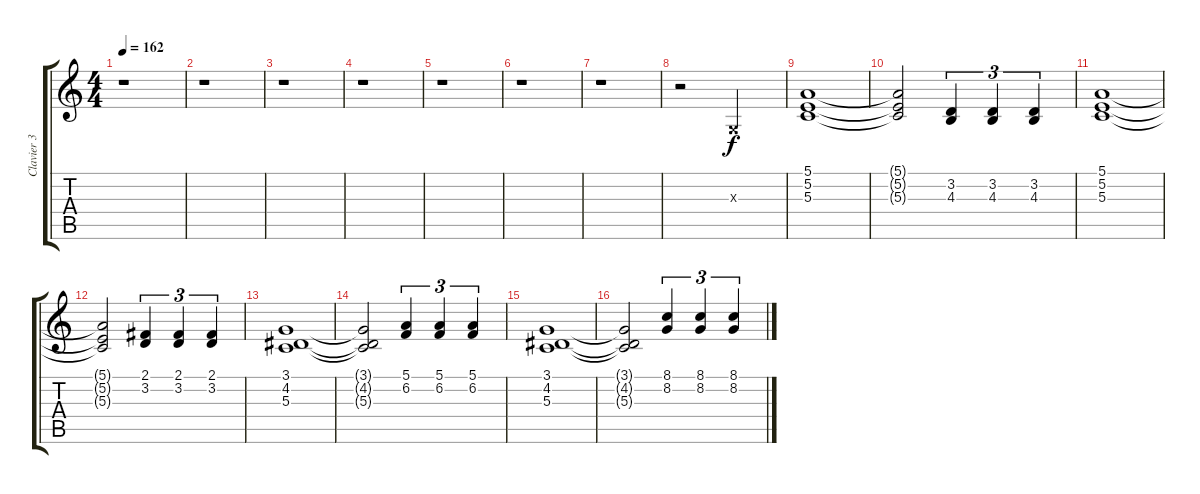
\track ("Clavier 3" "Clavier 3") {instrument rockorgan}
\staff {score tabs}
\tuning (E4 B3 G3 D3 A2 E2) {hide}
\ts (4 4)
\tempo 162
\clef g2
\ks c
r.1{dy f instrument rockorgan} |
r.1 |
r.1 |
r.1 |
r.1 |
r.1 |
r.1 |
r.2 0.3{x}.2 |
(5.1 5.2 5.3).1 |
(5.1{t} 5.2{t} 5.3{t}).2 (3.2 4.3).4{tu (3 2)} (3.2 4.3).4{tu (3 2)} (3.2 4.3).4{tu (3 2)} |
(5.1 5.2 5.3).1 |
(5.1{t} 5.2{t} 5.3{t}).2 (2.1 3.2).4{tu (3 2)} (2.1 3.2).4{tu (3 2)} (2.1 3.2).4{tu (3 2)} |
(3.1 4.2 5.3).1 |
(3.1{t} 4.2{t} 5.3{t}).2 (5.1 6.2).4{tu (3 2)} (5.1 6.2).4{tu (3 2)} (5.1 6.2).4{tu (3 2)} |
(3.1 4.2 5.3).1 |
(3.1{t} 4.2{t} 5.3{t}).2 (8.1 8.2).4{tu (3 2)} (8.1 8.2).4{tu (3 2)} (8.1 8.2).4{tu (3 2)}
